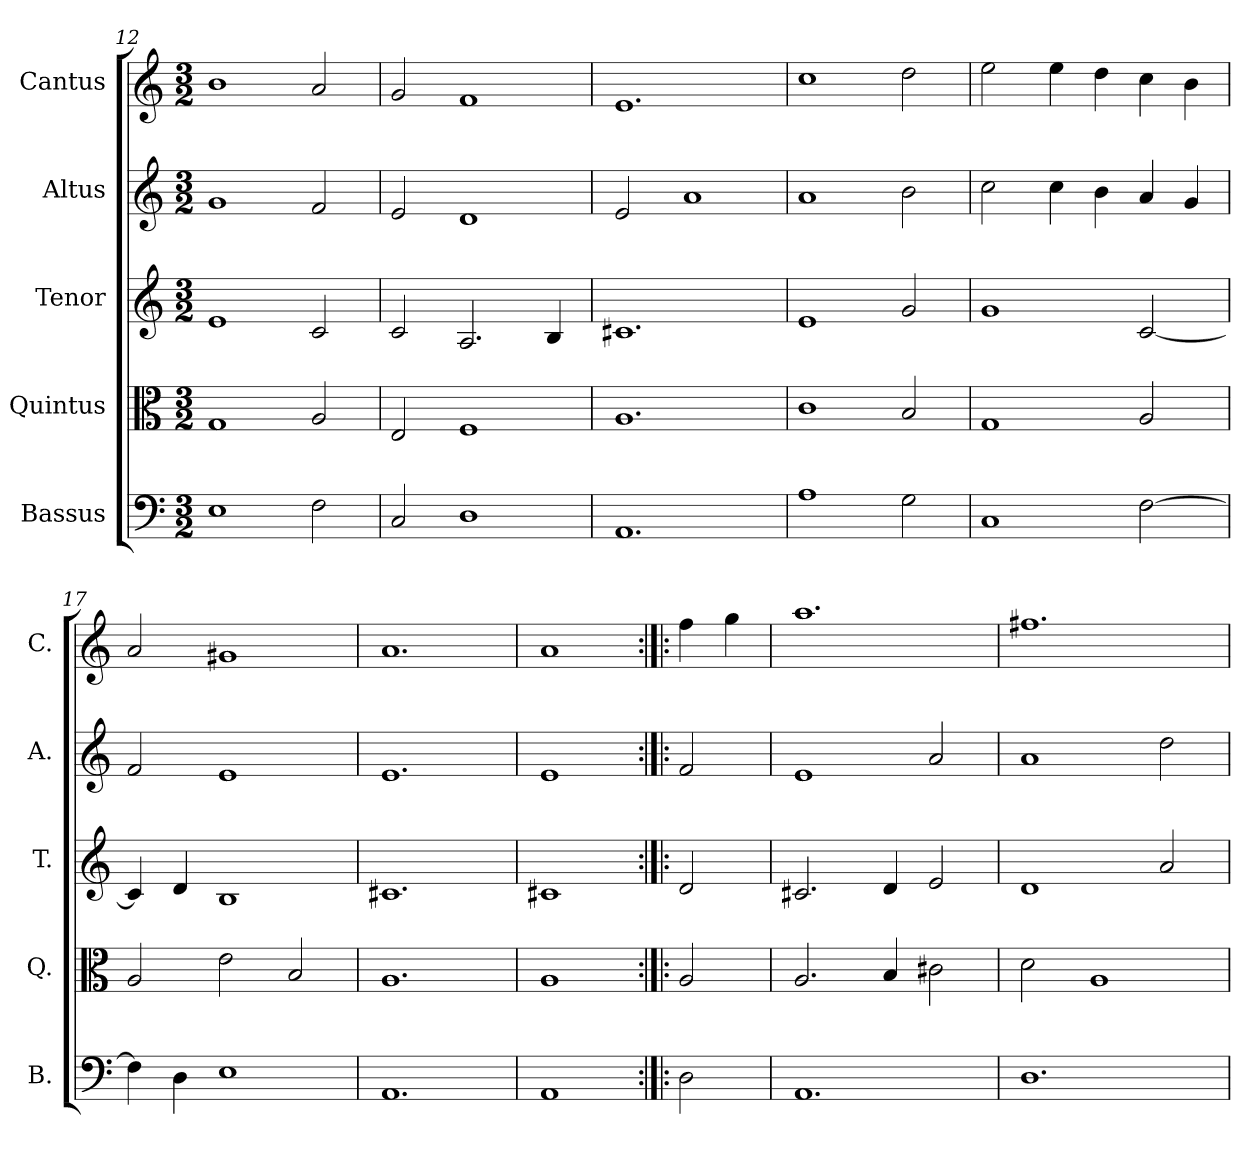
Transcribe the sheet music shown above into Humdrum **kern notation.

**kern	**kern	**kern	**kern	**kern
*part5	*part4	*part3	*part2	*part1
*staff5	*staff4	*staff3	*staff2	*staff1
*I"Bassus	*I"Quintus	*I"Tenor	*I"Altus	*I"Cantus
*I'B.	*I'Q.	*I'T.	*I'A.	*I'C.
!!LO:LB:g=z
*clefF4	*clefC3	*clefG2	*clefG2	*clefG2
*k[]	*k[]	*k[]	*k[]	*k[]
*C:	*C:	*C:	*C:	*C:
*M3/2	*M3/2	*M3/2	*M3/2	*M3/2
=12	=12	=12	=12	=12
1E\	1G/	1e/	1g/	1b\
2F\	2A/	2c/	2f/	2a/
=13	=13	=13	=13	=13
2C/	2E/	2c/	2e/	2g/
1D\	1F/	2.A/	1d/	1f/
.	.	4B/	.	.
=14	=14	=14	=14	=14
1.AA/	1.A/	1.c#X/	2e/	1.e/
.	.	.	1a/	.
=15	=15	=15	=15	=15
1A\	1c\	1e/	1a/	1cc\
2G\	2B/	2g/	2b\	2dd\
=16	=16	=16	=16	=16
1C/	1G/	1g/	2cc\	2ee\
.	.	.	4cc\	4ee\
.	.	.	4b\	4dd\
[2F\	2A/	[2c/	4a/	4cc\
.	.	.	4g/	4b\
=17	=17	=17	=17	=17
*	*	*^	*	*
4F\]	2A/	4c/]	2ryy	2f/	2a/
4D\	.	4d/	.	.	.
1E\	2e\	1B/	1ryy	1e/	1g#X/
.	2B/	.	.	.	.
*	*	*v	*v	*	*
=18	=18	=18	=18	=18
1.AA/	1.A/	1.c#X/	1.e/	1.a/
=19	=19	=19	=19	=19
1AA/	1A/	1c#X/	1e/	1a/
=20:|!|:	=20:|!|:	=20:|!|:	=20:|!|:	=20:|!|:
2D\	2A/	2d/	2f/	4ff\
.	.	.	.	4gg\
=21	=21	=21	=21	=21
1.AA/	2.A/	2.c#X/	1e/	1.aa\
.	4B/	4d/	.	.
.	2c#X\	2e/	2a/	.
=22	=22	=22	=22	=22
1.D\	2d\	1d/	1a/	1.ff#X\
.	1A/	.	.	.
.	.	2a/	2dd\	.
=	=	=	=	=
*-	*-	*-	*-	*-
